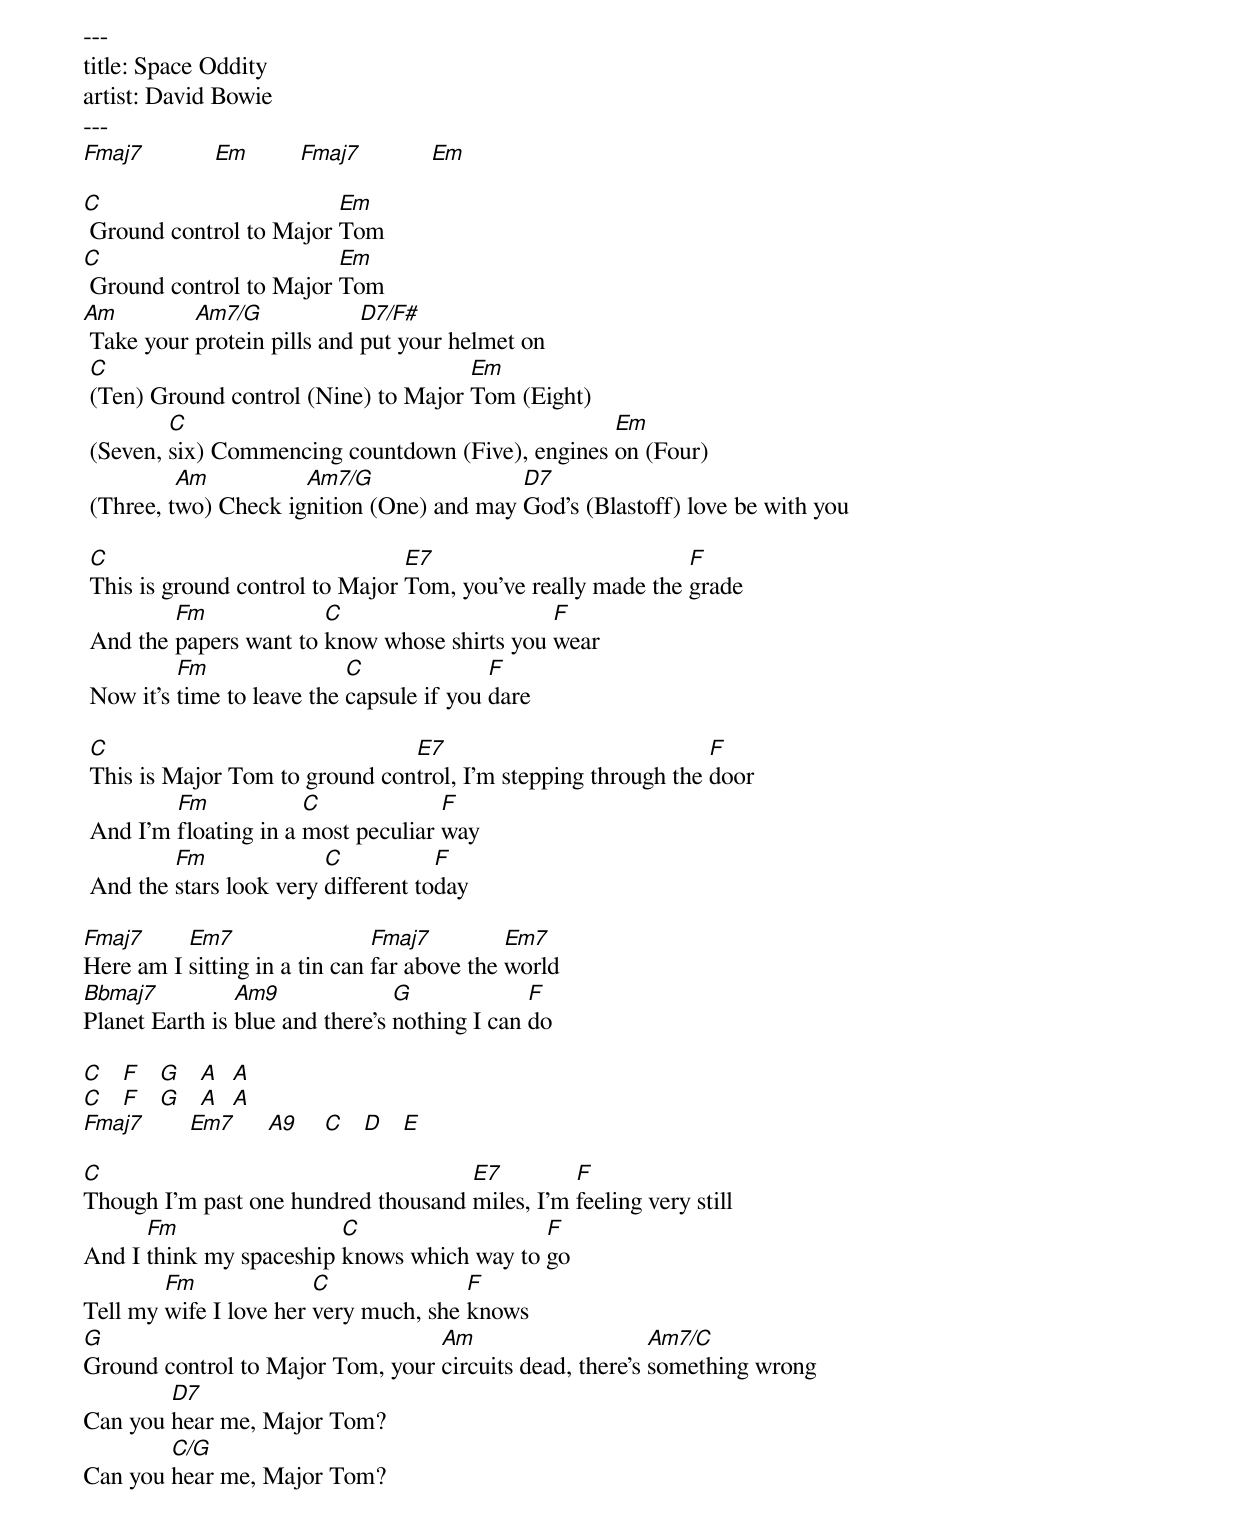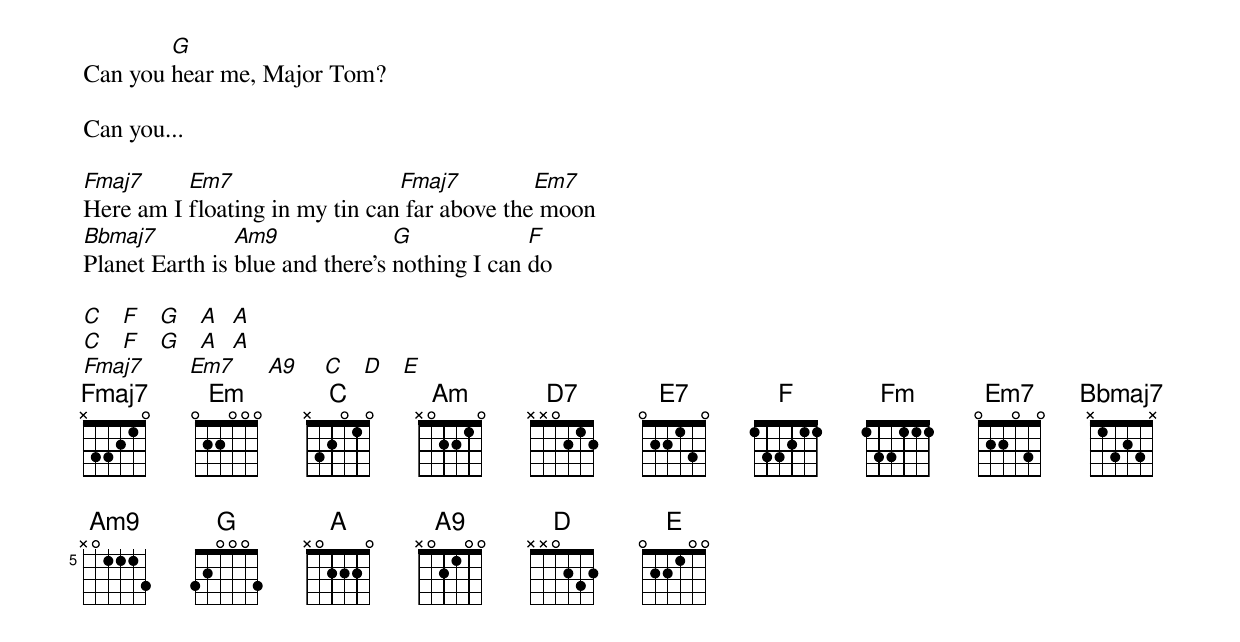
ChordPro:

---
title: Space Oddity
artist: David Bowie
---
[Fmaj7]           [Em]        [Fmaj7]           [Em]

[C] Ground control to Major [Em]Tom
[C] Ground control to Major [Em]Tom
[Am] Take your [Am7/G]protein pills and [D7/F#]put your helmet on
 [C](Ten) Ground control (Nine) to Major [Em]Tom (Eight)
 (Seven, [C]six) Commencing countdown (Five), engines [Em]on (Four)
 (Three, t[Am]wo) Check ig[Am7/G]nition (One) and may [D7]God's (Blastoff) love be with you

 [C]This is ground control to Major [E7]Tom, you've really made the [F]grade
 And the [Fm]papers want to [C]know whose shirts you [F]wear
 Now it's [Fm]time to leave the [C]capsule if you [F]dare

 [C]This is Major Tom to ground con[E7]trol, I'm stepping through the [F]door
 And I'm [Fm]floating in a [C]most peculiar [F]way
 And the [Fm]stars look very [C]different to[F]day

[Fmaj7]Here am I [Em7]sitting in a tin can [Fmaj7]far above the [Em7]world
[Bbmaj7]Planet Earth is [Am9]blue and there's [G]nothing I can [F]do

[C]   [F]   [G]   [A]  [A]
[C]   [F]   [G]   [A]  [A]
[Fmaj7]       [Em7]     [A9]    [C]   [D]   [E]

[C]Though I'm past one hundred thousand [E7]miles, I'm [F]feeling very still
And I [Fm]think my spaceship [C]knows which way to [F]go
Tell my [Fm]wife I love her [C]very much, she [F]knows
[G]Ground control to Major Tom, your [Am]circuits dead, there's [Am7/C]something wrong
Can you [D7]hear me, Major Tom?
Can you [C/G]hear me, Major Tom?
Can you [G]hear me, Major Tom?

Can you...

[Fmaj7]Here am I [Em7]floating in my tin can[Fmaj7] far above the[Em7] moon
[Bbmaj7]Planet Earth is [Am9]blue and there's [G]nothing I can [F]do

[C]   [F]   [G]   [A]  [A]
[C]   [F]   [G]   [A]  [A]
[Fmaj7]       [Em7]     [A9]    [C]   [D]   [E]
